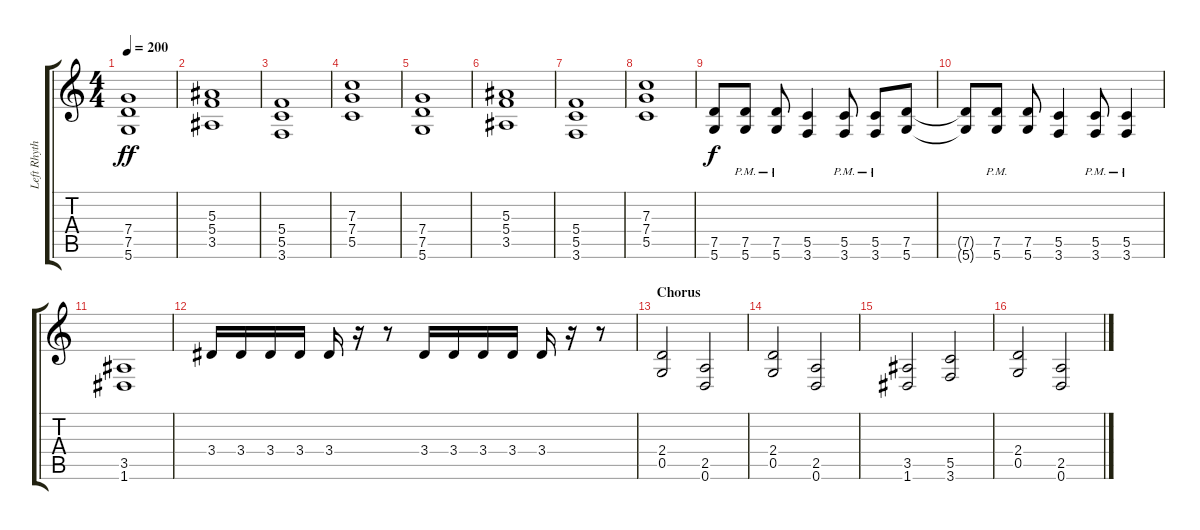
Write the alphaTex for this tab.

\track ("Left Rhythm Gtr" "Left Rhyth") {instrument overdrivenguitar}
\staff {score tabs}
\tuning (D4 A3 F3 C3 G2 D2) {hide}
\ts (4 4)
\tempo 200
\clef g2
\ks c
(7.4 7.5 5.6).1{dy ff} |
(5.3 5.4 3.5).1 |
(5.4 5.5 3.6).1 |
(7.3 7.4 5.5).1 |
(7.4 7.5 5.6).1 |
(5.3 5.4 3.5).1 |
(5.4 5.5 3.6).1 |
(7.3 7.4 5.5).1 |
(7.5 5.6).8{dy f} (7.5{pm} 5.6{pm}).8 (7.5{pm} 5.6{pm}).8 (5.5 3.6).4 (5.5{pm} 3.6{pm}).8 (5.5{pm} 3.6{pm}).8 (7.5 5.6).8 |
(7.5{t} 5.6{t}).8 (7.5{pm} 5.6{pm}).8 (7.5 5.6).8 (5.5 3.6).4 (5.5{pm} 3.6{pm}).8 (5.5{pm} 3.6{pm}).4 |
(3.5 1.6).1 |
3.4.16 3.4.16 3.4.16 3.4.16 3.4.16 r.16 r.8 3.4.16 3.4.16 3.4.16 3.4.16 3.4.16 r.16 r.8 |
\section ("" "Chorus")
(2.4 0.5).2 (2.5 0.6).2 |
(2.4 0.5).2 (2.5 0.6).2 |
(3.5 1.6).2 (5.5 3.6).2 |
(2.4 0.5).2 (2.5 0.6).2
